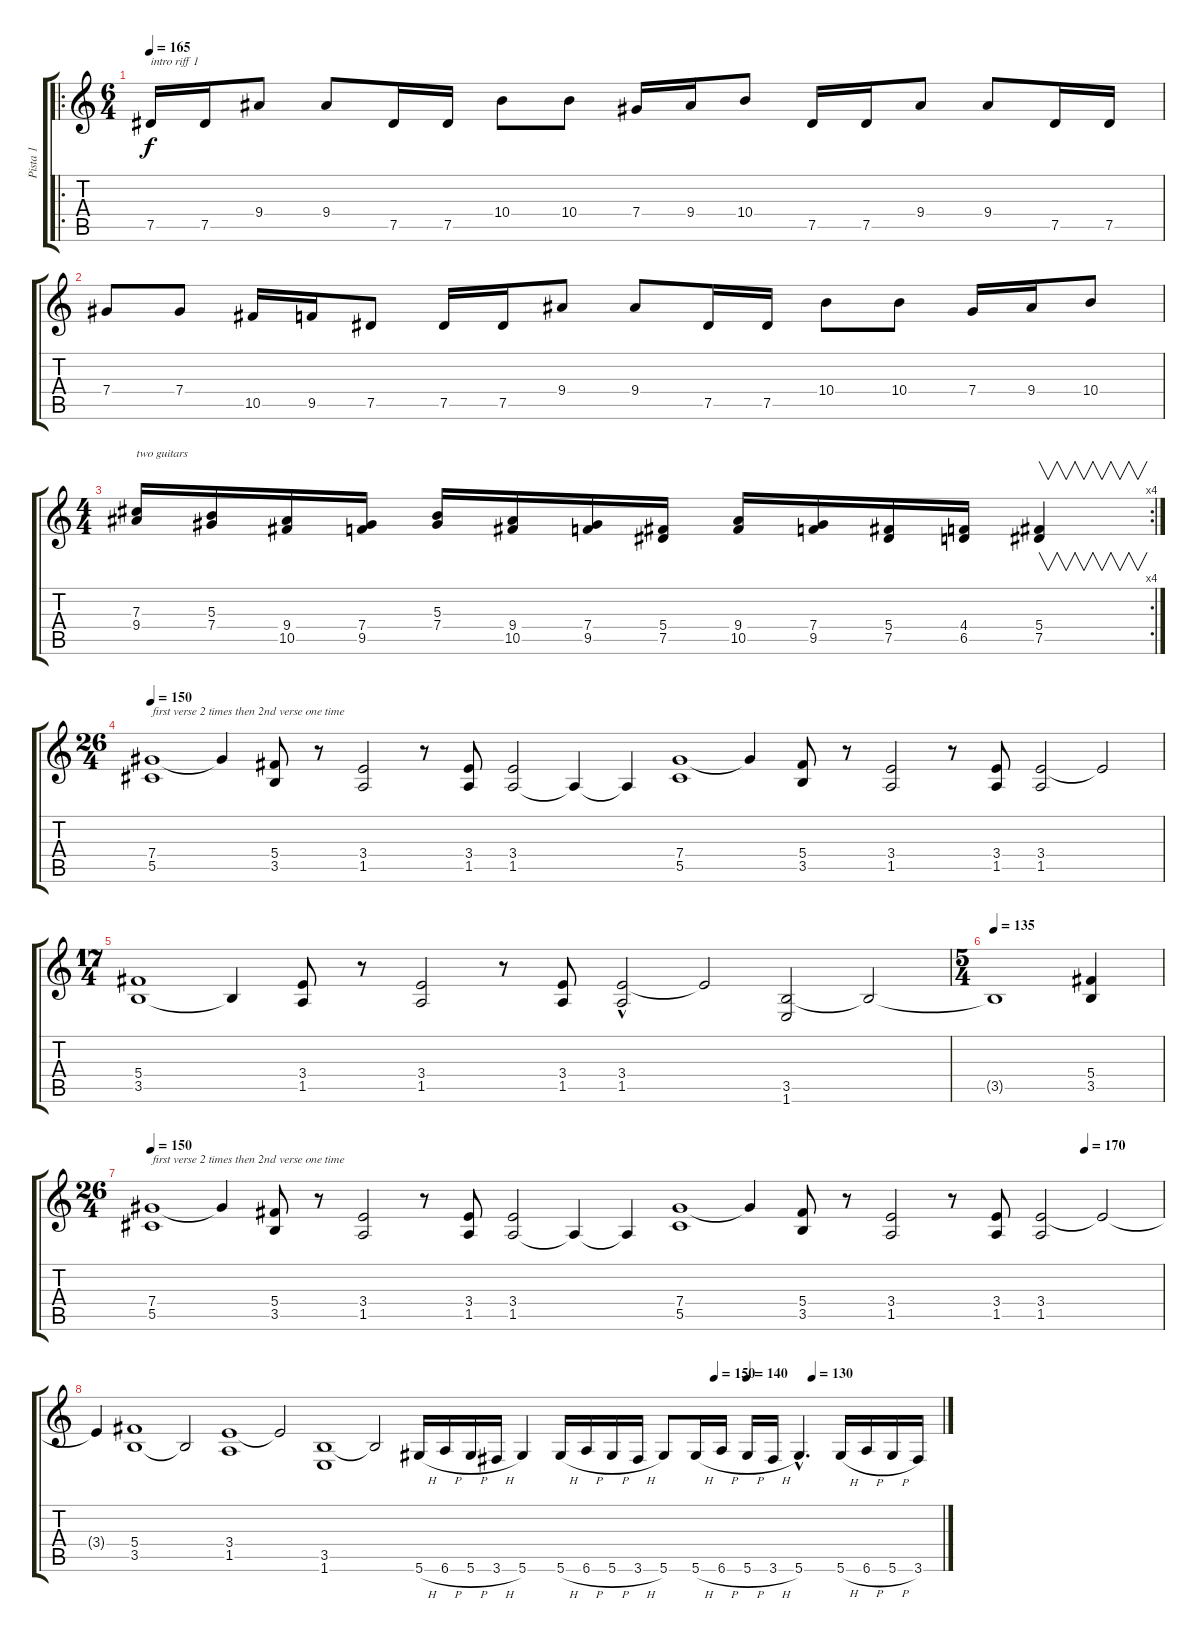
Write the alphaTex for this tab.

\track ("Pista 1" "Pista 1") {instrument distortionguitar}
\staff {score tabs}
\tuning (Eb4 Bb3 Gb3 Db3 Ab2 Eb2) {hide}
\ro
\ts (6 4)
\tempo 165
\clef g2
\ks c
7.5.16{txt "intro riff 1" dy f instrument distortionguitar} 7.5.16 9.4.8 9.4.8 7.5.16 7.5.16 10.4.8 10.4.8 7.4.16 9.4.16 10.4.8 7.5.16 7.5.16 9.4.8 9.4.8 7.5.16 7.5.16 |
7.4.8 7.4.8 10.5.16 9.5.16 7.5.8 7.5.16 7.5.16 9.4.8 9.4.8 7.5.16 7.5.16 10.4.8 10.4.8 7.4.16 9.4.16 10.4.8 |
\rc 4
\ts (4 4)
(7.3 9.4).16{txt "two guitars"} (5.3 7.4).16 (9.4 10.5).16 (7.4 9.5).16 (5.3 7.4).16 (9.4 10.5).16 (7.4 9.5).16 (5.4 7.5).16 (9.4 10.5).16 (7.4 9.5).16 (5.4 7.5).16 (4.4 6.5).16 (5.4 7.5).4{v} |
\ts (26 4)
\tempo 150
(7.4 5.5).1{txt "first verse 2 times then 2nd verse one time"} 7.4{t}.4 (5.4 3.5).8 r.8 (3.4 1.5).2 r.8 (3.4 1.5).8 (3.4 1.5).2 1.5{t}.4 1.5{t}.4 (7.4 5.5).1 7.4{t}.4 (5.4 3.5).8 r.8 (3.4 1.5).2 r.8 (3.4 1.5).8 (3.4 1.5).2 3.4{t}.2 |
\ts (17 4)
(5.4 3.5).1 3.5{t}.4 (3.4 1.5).8 r.8 (3.4 1.5).2 r.8 (3.4 1.5).8 (3.4{hac} 1.5{hac}).2 3.4{t}.2 (3.5 1.6).2 3.5{t}.2 |
\ts (5 4)
\tempo 135
3.5{t}.1 (5.4 3.5).4 |
\ts (26 4)
\tempo 150
\tempo (170 0.9230769230769231)
(7.4 5.5).1{txt "first verse 2 times then 2nd verse one time"} 7.4{t}.4 (5.4 3.5).8 r.8 (3.4 1.5).2 r.8 (3.4 1.5).8 (3.4 1.5).2 1.5{t}.4 1.5{t}.4 (7.4 5.5).1 7.4{t}.4 (5.4 3.5).8 r.8 (3.4 1.5).2 r.8 (3.4 1.5).8 (3.4 1.5).2 3.4{t}.2 |
\tempo (150 0.7307692307692307)
\tempo (140 0.7692307692307693)
\tempo (130 0.8461538461538461)
3.4{t}.4 (5.4 3.5).1 3.5{t}.2 (3.4 1.5).1 3.4{t}.2 (3.5 1.6).1 3.5{t}.2 5.6{h}.16 6.6{h}.16 5.6{h}.16 3.6{h}.16 5.6.4 5.6{h}.16 6.6{h}.16 5.6{h}.16 3.6{h}.16 5.6.8 5.6{h}.16 6.6{h}.16 5.6{h}.16 3.6{h}.16 5.6{hac}.4{d} 5.6{h}.16 6.6{h}.16 5.6{h}.16 3.6{h}.16
